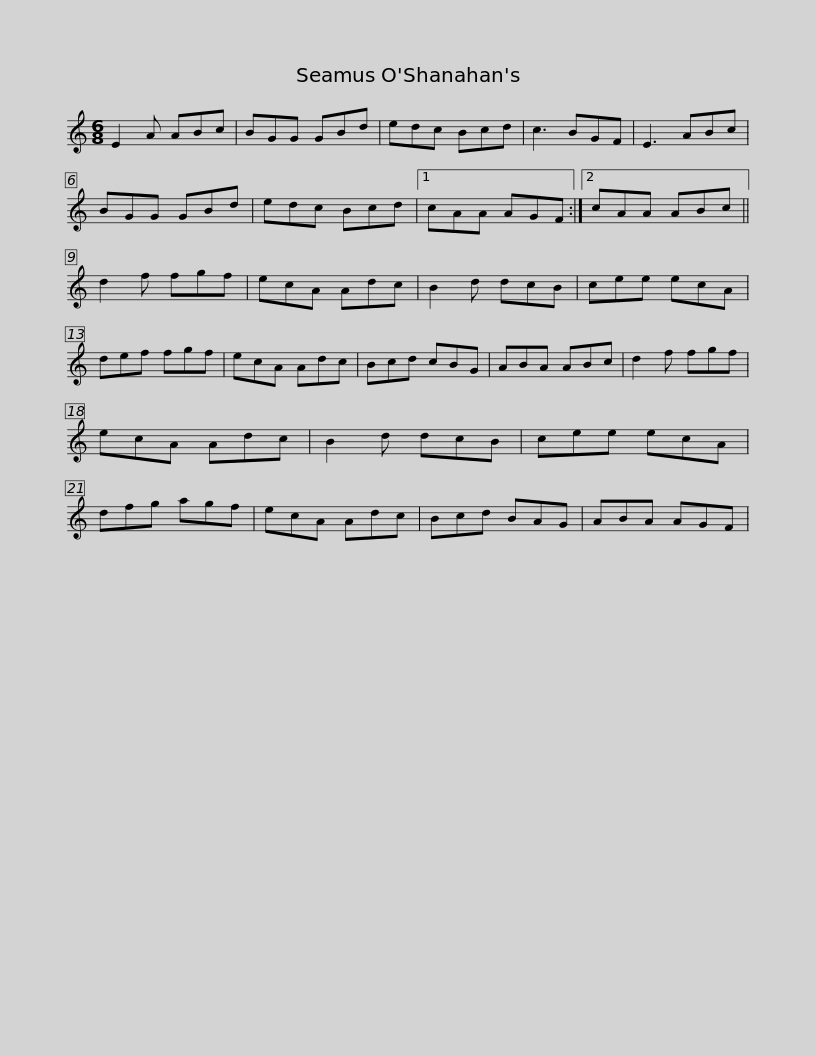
X:1
L:1/8
M:6/8
I:linebreak $
K:C
V:1 treble
V:1
 E2 A ABc | BGG GBd | edc Bcd | c3 BGF | E3 ABc | %5
 BGG GBd | edc Bcd |1 cAA AGF :|2$ cAA ABc || d2 f fgf | %10
 ecA Adc | B2 d dcB | cee ecA | def fgf | ecA Adc | %15
 Bcd cBG |$ ABA ABc | d2 f fgf | ecA Adc | B2 d dcB | %20
 cee ecA | dfg agf | ecA Adc | Bcd BAG |$ ABA AGF | %25
